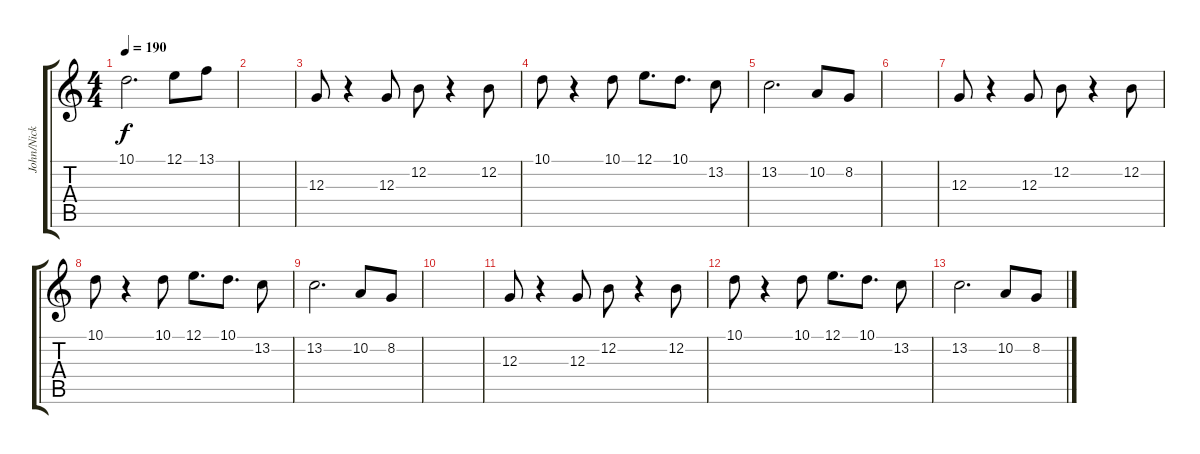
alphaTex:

\track ("John/Nick - Trumpet" "John/Nick ") {instrument trumpet}
\staff {score tabs}
\tuning (E4 B3 G3 D3 A2 E2) {hide}
\ts (4 4)
\tempo 190
\clef g2
\ks c
10.1.2{d dy f} 12.1.8 13.1.8 |
|
12.3.8 r.4 12.3.8 12.2.8 r.4 12.2.8 |
10.1.8 r.4 10.1.8 12.1.8{d} 10.1.8{d} 13.2.8 |
13.2.2{d} 10.2.8 8.2.8 |
|
12.3.8 r.4 12.3.8 12.2.8 r.4 12.2.8 |
10.1.8 r.4 10.1.8 12.1.8{d} 10.1.8{d} 13.2.8 |
13.2.2{d} 10.2.8 8.2.8 |
|
12.3.8 r.4 12.3.8 12.2.8 r.4 12.2.8 |
10.1.8 r.4 10.1.8 12.1.8{d} 10.1.8{d} 13.2.8 |
13.2.2{d} 10.2.8 8.2.8
